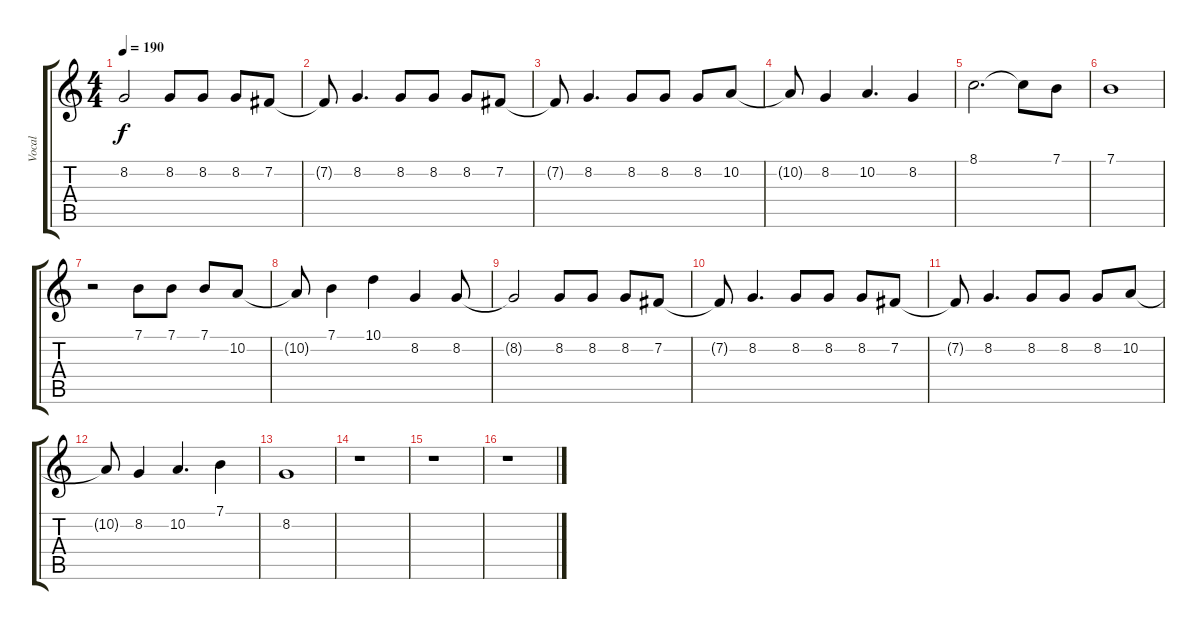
\track ("Vocal" "Vocal") {instrument cello}
\staff {score tabs}
\tuning (E4 B3 G3 D3 A2 E2) {hide}
\ts (4 4)
\tempo 190
\clef g2
\ks c
8.2{t}.2{dy f} 8.2.8 8.2.8 8.2.8 7.2.8 |
7.2{t}.8 8.2.4{d} 8.2.8 8.2.8 8.2.8 7.2.8 |
7.2{t}.8 8.2.4{d} 8.2.8 8.2.8 8.2.8 10.2.8 |
10.2{t}.8 8.2.4 10.2.4{d} 8.2.4 |
8.1.2{d} 8.1{t}.8 7.1.8 |
7.1.1 |
r.2 7.1.8 7.1.8 7.1.8 10.2.8 |
10.2{t}.8 7.1.4 10.1.4 8.2.4 8.2.8 |
8.2{t}.2 8.2.8 8.2.8 8.2.8 7.2.8 |
7.2{t}.8 8.2.4{d} 8.2.8 8.2.8 8.2.8 7.2.8 |
7.2{t}.8 8.2.4{d} 8.2.8 8.2.8 8.2.8 10.2.8 |
10.2{t}.8 8.2.4 10.2.4{d} 7.1.4 |
8.2.1 |
r.1 |
r.1 |
r.1
